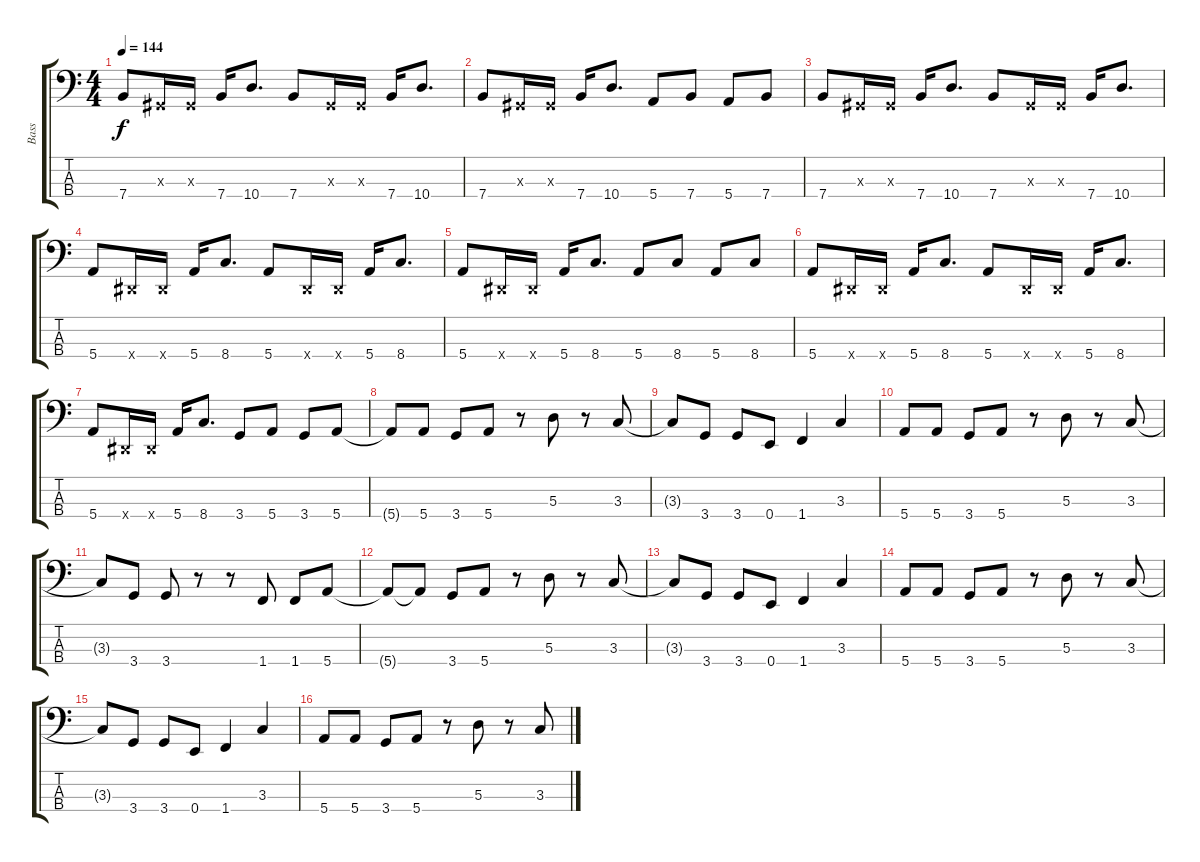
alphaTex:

\track ("Bass" "Bass") {instrument electricbassfinger}
\staff {score tabs}
\tuning (G2 D2 A1 E1) {hide}
\ts (4 4)
\tempo 144
\clef f4
\ks c
7.4.8{dy f} -1.3{x}.16 -1.3{x}.16 7.4.16 10.4.8{d} 7.4.8 -1.3{x}.16 -1.3{x}.16 7.4.16 10.4.8{d} |
7.4.8 -1.3{x}.16 -1.3{x}.16 7.4.16 10.4.8{d} 5.4.8 7.4.8 5.4.8 7.4.8 |
7.4.8 -1.3{x}.16 -1.3{x}.16 7.4.16 10.4.8{d} 7.4.8 -1.3{x}.16 -1.3{x}.16 7.4.16 10.4.8{d} |
5.4.8 -1.4{x}.16 -1.4{x}.16 5.4.16 8.4.8{d} 5.4.8 -1.4{x}.16 -1.4{x}.16 5.4.16 8.4.8{d} |
5.4.8 -1.4{x}.16 -1.4{x}.16 5.4.16 8.4.8{d} 5.4.8 8.4.8 5.4.8 8.4.8 |
5.4.8 -1.4{x}.16 -1.4{x}.16 5.4.16 8.4.8{d} 5.4.8 -1.4{x}.16 -1.4{x}.16 5.4.16 8.4.8{d} |
5.4.8 -1.4{x}.16 -1.4{x}.16 5.4.16 8.4.8{d} 3.4.8 5.4.8 3.4.8 5.4.8 |
5.4{t}.8 5.4.8 3.4.8 5.4.8 r.8 5.3.8 r.8 3.3.8 |
3.3{t}.8 3.4.8 3.4.8 0.4.8 1.4.4 3.3.4 |
5.4.8 5.4.8 3.4.8 5.4.8 r.8 5.3.8 r.8 3.3.8 |
3.3{t}.8 3.4.8 3.4.8 r.8 r.8 1.4.8 1.4.8 5.4.8 |
5.4{t}.8 5.4{t}.8 3.4.8 5.4.8 r.8 5.3.8 r.8 3.3.8 |
3.3{t}.8 3.4.8 3.4.8 0.4.8 1.4.4 3.3.4 |
5.4.8 5.4.8 3.4.8 5.4.8 r.8 5.3.8 r.8 3.3.8 |
3.3{t}.8 3.4.8 3.4.8 0.4.8 1.4.4 3.3.4 |
5.4.8 5.4.8 3.4.8 5.4.8 r.8 5.3.8 r.8 3.3.8
